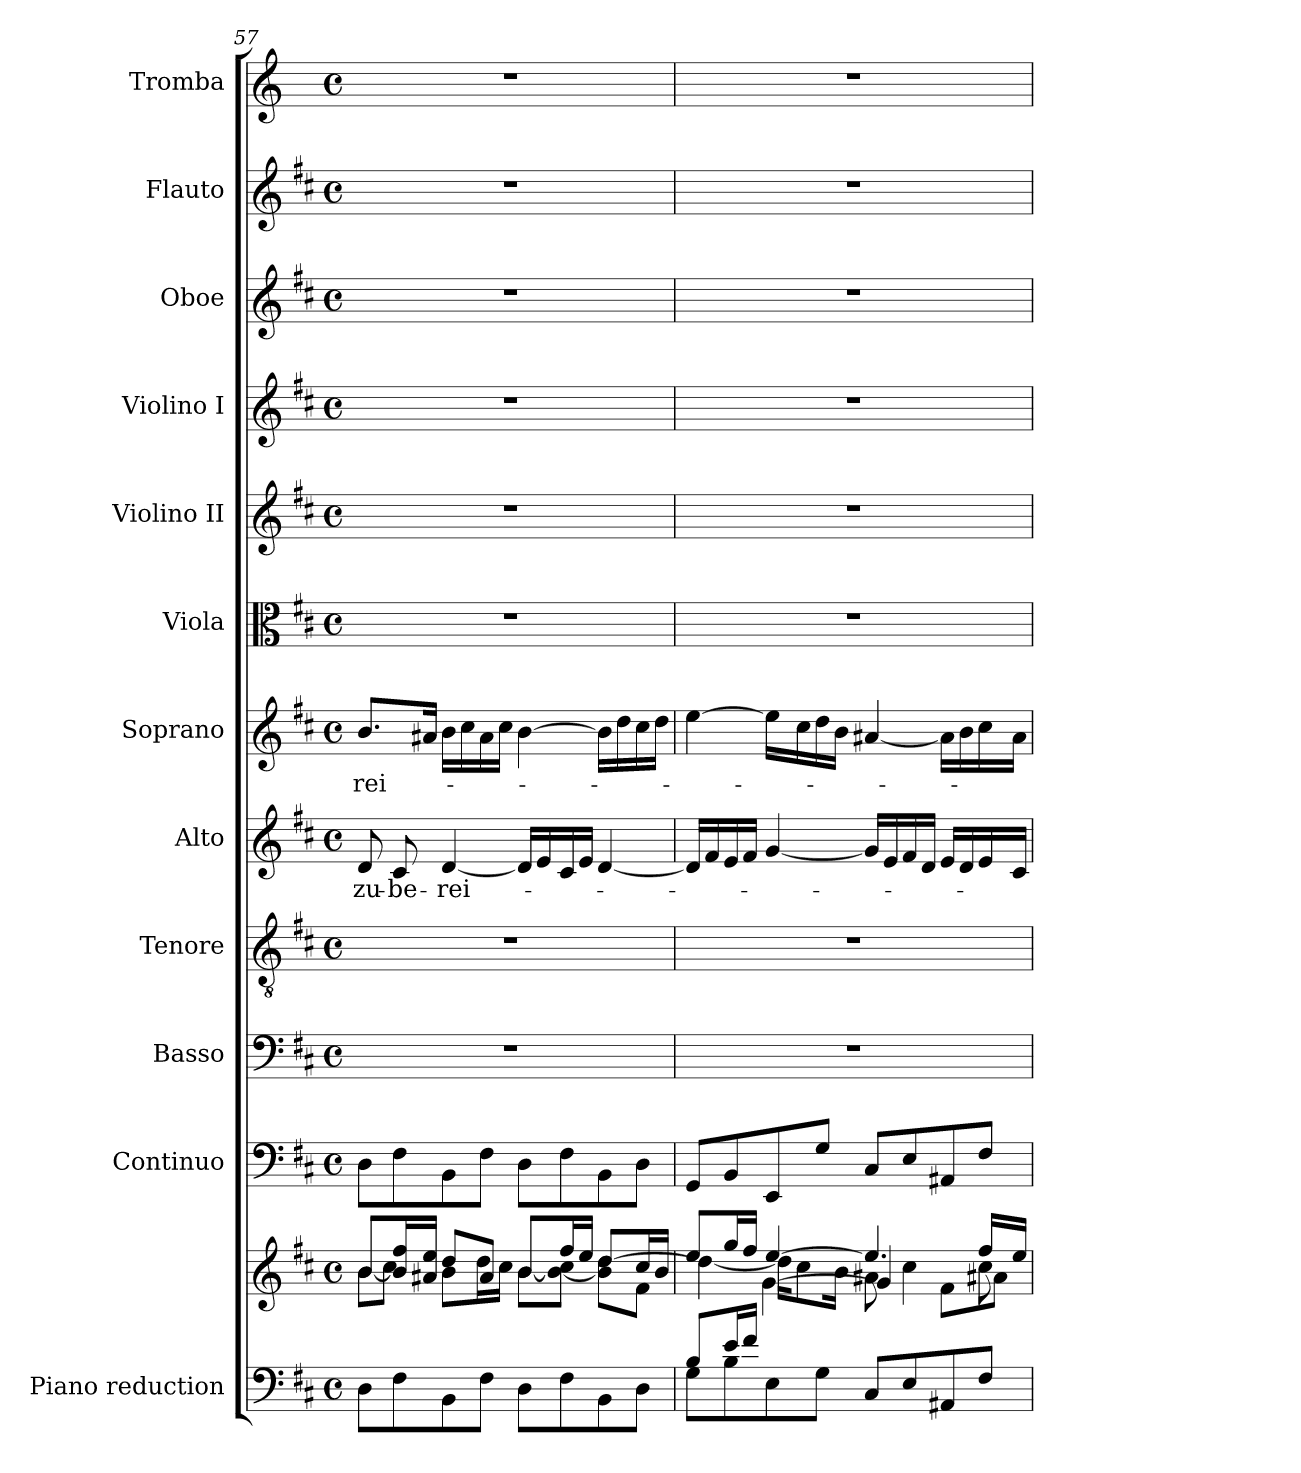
**kern	**kern	**kern	**kern	**kern	**kern	**text	**kern	**text	**kern	**kern	**kern	**kern	**kern	**kern
*part12	*part12	*part11	*part10	*part9	*part8	*part8	*part7	*part7	*part6	*part5	*part4	*part3	*part2	*part1
*staff13	*staff12	*staff11	*staff10	*staff9	*staff8	*staff8	*staff7	*staff7	*staff6	*staff5	*staff4	*staff3	*staff2	*staff1
*I"Piano reduction	*	*I"Continuo	*I"Basso	*I"Tenore	*I"Alto	*	*I"Soprano	*	*I"Viola	*I"Violino II	*I"Violino I	*I"Oboe	*I"Flauto	*I"Tromba
*I'Pno	*	*	*	*	*	*	*	*	*I'Vla	*I'Vln	*I'Vln	*I'Ob	*I'Fl	*
*clefF4	*clefG2	*clefF4	*clefF4	*clefGv2	*clefG2	*	*clefG2	*	*clefC3	*clefG2	*clefG2	*clefG2	*clefG2	*clefG2
*	*	*	*	*	*	*	*	*	*	*	*	*	*	*ITrd-1c-2
*k[f#c#]	*k[f#c#]	*k[f#c#]	*k[f#c#]	*k[f#c#]	*k[f#c#]	*	*k[f#c#]	*	*k[f#c#]	*k[f#c#]	*k[f#c#]	*k[f#c#]	*k[f#c#]	*k[f#c#]
*M4/4	*M4/4	*M4/4	*M4/4	*M4/4	*M4/4	*	*M4/4	*	*M4/4	*M4/4	*M4/4	*M4/4	*M4/4	*M4/4
*met(c)	*met(c)	*met(c)	*met(c)	*met(c)	*met(c)	*	*met(c)	*	*met(c)	*met(c)	*met(c)	*met(c)	*met(c)	*met(c)
=57	=57	=57	=57	=57	=57	=57	=57	=57	=57	=57	=57	=57	=57	=57
*	*^	*	*	*	*	*	*	*	*	*	*	*	*	*
*	*	*^	*	*	*	*	*	*	*	*	*	*	*	*	*
!	!	!	!	!	!	!	!	!LO:LY:b	!	!LO:LY:b	!	!	!	!	!	!
8D\L	8b/L	[8b\L	2ryy	8D\L	1r	1r	8d/	zu-	8.b/L	-rei-	1r	1r	1r	1r	1r	1r
!	!	!	!	!	!	!	!	!LO:LY:b	!	!	!	!	!	!	!	!
8F#\	16b/] 16ff#/L	8cc#\J	.	8F#\	.	.	8c#/	-be-	.	.	.	.	.	.	.	.
.	16a#X/ 16ee/JJ	.	.	.	.	.	.	.	16a#X/Jk	.	.	.	.	.	.	.
!	!	!	!	!	!	!	!	!LO:LY:b	!	!	!	!	!	!	!	!
8BB\	8dd/L	8b\L	.	8BB\	.	.	[4d/	-rei-	16b\LL	.	.	.	.	.	.	.
.	.	.	.	.	.	.	.	.	16cc#\	.	.	.	.	.	.	.
8F#\J	8a#/J	16dd\L	.	8F#\J	.	.	.	.	16a#\	.	.	.	.	.	.	.
.	.	16cc#\JJ	.	.	.	.	.	.	16cc#\JJ	.	.	.	.	.	.	.
8D\L	8b/L	[8b\L	4ryy	8D\L	.	.	16d/LL]	.	[4b\	.	.	.	.	.	.	.
.	.	.	.	.	.	.	16e/	.	.	.	.	.	.	.	.	.
8F#\	16ff#/L	8b\_ 8cc#\J	.	8F#\	.	.	16c#/	.	.	.	.	.	.	.	.	.
.	16ee/JJ	.	.	.	.	.	16e/JJ	.	.	.	.	.	.	.	.	.
8BB\	8dd/L	8b\L]	[4dd\	8BB\	.	.	[4d/	.	16b\LL]	.	.	.	.	.	.	.
.	.	.	.	.	.	.	.	.	16dd\	.	.	.	.	.	.	.
8D\J	16cc#/L	8f#\J	.	8D\J	.	.	.	.	16cc#\	.	.	.	.	.	.	.
.	16b/JJ	.	.	.	.	.	.	.	16dd\JJ	.	.	.	.	.	.	.
=58	=58	=58	=58	=58	=58	=58	=58	=58	=58	=58	=58	=58	=58	=58	=58	=58
*^	*	*	*	*	*	*	*	*	*	*	*	*	*	*	*	*
8B/L	8G\L	8ee/L	4dd\_	4ryy	8GG/L	1r	1r	16d/LL]	.	[4ee\	.	1r	1r	1r	1r	1r	1r
.	.	.	.	.	.	.	.	16f#/	.	.	.	.	.	.	.	.	.
16e/L	8B\	16gg/L	.	.	8BB/	.	.	16e/	.	.	.	.	.	.	.	.	.
16f#/JJ	.	16ff#/JJ	.	.	.	.	.	16f#/JJ	.	.	.	.	.	.	.	.	.
2.ryy	8E\	[4ee/	16dd\KL]	[4g\	8EE/	.	.	[4g/	.	16ee\LL]	.	.	.	.	.	.	.
.	.	.	8cc#\	.	.	.	.	.	.	16cc#\	.	.	.	.	.	.	.
.	8G\J	.	.	.	8G/J	.	.	.	.	16dd\	.	.	.	.	.	.	.
.	.	.	16b\Jk	.	.	.	.	.	.	16b\JJ	.	.	.	.	.	.	.
.	8C#/L	4.ee/]	8a#X\	4g/]	8C#/L	.	.	16g/LL]	.	[4a#X/	.	.	.	.	.	.	.
.	.	.	.	.	.	.	.	16e/	.	.	.	.	.	.	.	.	.
.	8E/	.	4cc#\	.	8E/	.	.	16f#/	.	.	.	.	.	.	.	.	.
.	.	.	.	.	.	.	.	16d/JJ	.	.	.	.	.	.	.	.	.
.	8AA#X/	.	.	8f#\L	8AA#X/	.	.	16e/LL	.	16a#\LL]	.	.	.	.	.	.	.
.	.	.	.	.	.	.	.	16d/	.	16b\	.	.	.	.	.	.	.
.	8F#/J	16ff#/LL	8cc#\	8a#X\J	8F#/J	.	.	16e/	.	16cc#\	.	.	.	.	.	.	.
.	.	16ee/JJ	.	.	.	.	.	16c#/JJ	.	16a#\JJ	.	.	.	.	.	.	.
*v	*v	*	*	*	*	*	*	*	*	*	*	*	*	*	*	*	*
*	*v	*v	*v	*	*	*	*	*	*	*	*	*	*	*	*	*
=	=	=	=	=	=	=	=	=	=	=	=	=	=	=
*-	*-	*-	*-	*-	*-	*-	*-	*-	*-	*-	*-	*-	*-	*-
